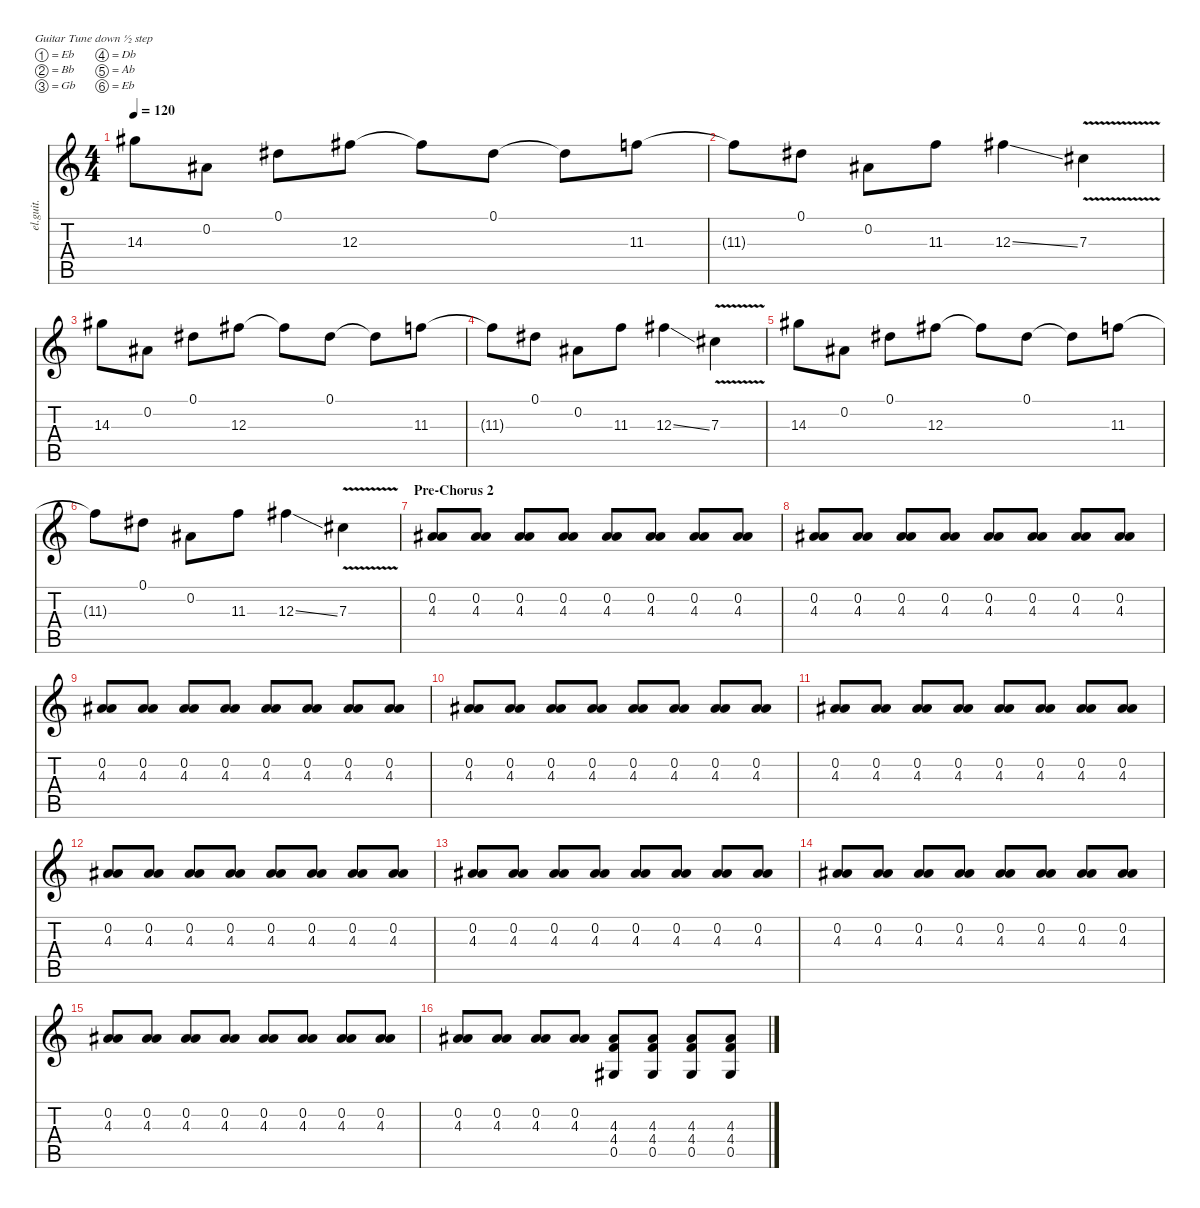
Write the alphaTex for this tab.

\defaultSystemsLayout 4
\hideDynamics
\bracketExtendMode nobrackets
\otherSystemsTrackNameOrientation horizontal
\track ("James Iha (Clean Lead)" "el.guit.") {instrument electricguitarclean}
\staff {score tabs}
\tuning (Eb4 Bb3 Gb3 Db3 Ab2 Eb2)
\ts (4 4)
\tempo 120
\clef g2
\ks c
14.3{acc #}.8{dy mf instrument electricguitarclean beam Down} 0.2{acc #}.8{beam Down} 0.1{acc #}.8{beam Down} 12.3{acc #}.8{beam Down} 12.3{t acc #}.8{beam Down} 0.1{acc #}.8{beam Down} 0.1{t acc #}.8{beam Down} 11.3.8{beam Down} |
11.3{t}.8{beam Down} 0.1{acc #}.8{beam Down} 0.2{acc #}.8{beam Down} 11.3.8{beam Down} 12.3{ss acc #}.4{beam Down} 7.3{v acc #}.4{beam Down} |
14.3{acc #}.8{beam Down} 0.2{acc #}.8{beam Down} 0.1{acc #}.8{beam Down} 12.3{acc #}.8{beam Down} 12.3{t acc #}.8{beam Down} 0.1{acc #}.8{beam Down} 0.1{t acc #}.8{beam Down} 11.3.8{beam Down} |
11.3{t}.8{beam Down} 0.1{acc #}.8{beam Down} 0.2{acc #}.8{beam Down} 11.3.8{beam Down} 12.3{ss acc #}.4{beam Down} 7.3{v acc #}.4{beam Down} |
14.3{acc #}.8{beam Down} 0.2{acc #}.8{beam Down} 0.1{acc #}.8{beam Down} 12.3{acc #}.8{beam Down} 12.3{t acc #}.8{beam Down} 0.1{acc #}.8{beam Down} 0.1{t acc #}.8{beam Down} 11.3.8{beam Down} |
11.3{t}.8{beam Down} 0.1{acc #}.8{beam Down} 0.2{acc #}.8{beam Down} 11.3.8{beam Down} 12.3{ss acc #}.4{beam Down} 7.3{v acc #}.4{beam Down} |
\section ("" "Pre-Chorus 2")
(0.2{acc #} 4.3{acc #}).8{beam Up} (0.2{acc #} 4.3{acc #}).8{beam Up} (0.2{acc #} 4.3{acc #}).8{beam Up} (0.2{acc #} 4.3{acc #}).8{beam Up} (0.2{acc #} 4.3{acc #}).8{beam Up} (0.2{acc #} 4.3{acc #}).8{beam Up} (0.2{acc #} 4.3{acc #}).8{beam Up} (0.2{acc #} 4.3{acc #}).8{beam Up} |
(0.2{acc #} 4.3{acc #}).8{beam Up} (0.2{acc #} 4.3{acc #}).8{beam Up} (0.2{acc #} 4.3{acc #}).8{beam Up} (0.2{acc #} 4.3{acc #}).8{beam Up} (0.2{acc #} 4.3{acc #}).8{beam Up} (0.2{acc #} 4.3{acc #}).8{beam Up} (0.2{acc #} 4.3{acc #}).8{beam Up} (0.2{acc #} 4.3{acc #}).8{beam Up} |
(0.2{acc #} 4.3{acc #}).8{beam Up} (0.2{acc #} 4.3{acc #}).8{beam Up} (0.2{acc #} 4.3{acc #}).8{beam Up} (0.2{acc #} 4.3{acc #}).8{beam Up} (0.2{acc #} 4.3{acc #}).8{beam Up} (0.2{acc #} 4.3{acc #}).8{beam Up} (0.2{acc #} 4.3{acc #}).8{beam Up} (0.2{acc #} 4.3{acc #}).8{beam Up} |
(0.2{acc #} 4.3{acc #}).8{beam Up} (0.2{acc #} 4.3{acc #}).8{beam Up} (0.2{acc #} 4.3{acc #}).8{beam Up} (0.2{acc #} 4.3{acc #}).8{beam Up} (0.2{acc #} 4.3{acc #}).8{beam Up} (0.2{acc #} 4.3{acc #}).8{beam Up} (0.2{acc #} 4.3{acc #}).8{beam Up} (0.2{acc #} 4.3{acc #}).8{beam Up} |
(0.2{acc #} 4.3{acc #}).8{beam Up} (0.2{acc #} 4.3{acc #}).8{beam Up} (0.2{acc #} 4.3{acc #}).8{beam Up} (0.2{acc #} 4.3{acc #}).8{beam Up} (0.2{acc #} 4.3{acc #}).8{beam Up} (0.2{acc #} 4.3{acc #}).8{beam Up} (0.2{acc #} 4.3{acc #}).8{beam Up} (0.2{acc #} 4.3{acc #}).8{beam Up} |
(0.2{acc #} 4.3{acc #}).8{beam Up} (0.2{acc #} 4.3{acc #}).8{beam Up} (0.2{acc #} 4.3{acc #}).8{beam Up} (0.2{acc #} 4.3{acc #}).8{beam Up} (0.2{acc #} 4.3{acc #}).8{beam Up} (0.2{acc #} 4.3{acc #}).8{beam Up} (0.2{acc #} 4.3{acc #}).8{beam Up} (0.2{acc #} 4.3{acc #}).8{beam Up} |
(0.2{acc #} 4.3{acc #}).8{beam Up} (0.2{acc #} 4.3{acc #}).8{beam Up} (0.2{acc #} 4.3{acc #}).8{beam Up} (0.2{acc #} 4.3{acc #}).8{beam Up} (0.2{acc #} 4.3{acc #}).8{beam Up} (0.2{acc #} 4.3{acc #}).8{beam Up} (0.2{acc #} 4.3{acc #}).8{beam Up} (0.2{acc #} 4.3{acc #}).8{beam Up} |
(0.2{acc #} 4.3{acc #}).8{beam Up} (0.2{acc #} 4.3{acc #}).8{beam Up} (0.2{acc #} 4.3{acc #}).8{beam Up} (0.2{acc #} 4.3{acc #}).8{beam Up} (0.2{acc #} 4.3{acc #}).8{beam Up} (0.2{acc #} 4.3{acc #}).8{beam Up} (0.2{acc #} 4.3{acc #}).8{beam Up} (0.2{acc #} 4.3{acc #}).8{beam Up} |
(0.2{acc #} 4.3{acc #}).8{beam Up} (0.2{acc #} 4.3{acc #}).8{beam Up} (0.2{acc #} 4.3{acc #}).8{beam Up} (0.2{acc #} 4.3{acc #}).8{beam Up} (0.2{acc #} 4.3{acc #}).8{beam Up} (0.2{acc #} 4.3{acc #}).8{beam Up} (0.2{acc #} 4.3{acc #}).8{beam Up} (0.2{acc #} 4.3{acc #}).8{beam Up} |
(0.2{acc #} 4.3{acc #}).8{instrument distortionguitar beam Up} (0.2{acc #} 4.3{acc #}).8{beam Up} (0.2{acc #} 4.3{acc #}).8{beam Up} (0.2{acc #} 4.3{acc #}).8{beam Up} (4.3{acc #} 4.4 0.5{acc #}).8{beam Up} (4.3{acc #} 4.4 0.5{acc #}).8{beam Up} (4.3{acc #} 4.4 0.5{acc #}).8{beam Up} (4.3{acc #} 4.4 0.5{acc #}).8{beam Up}
